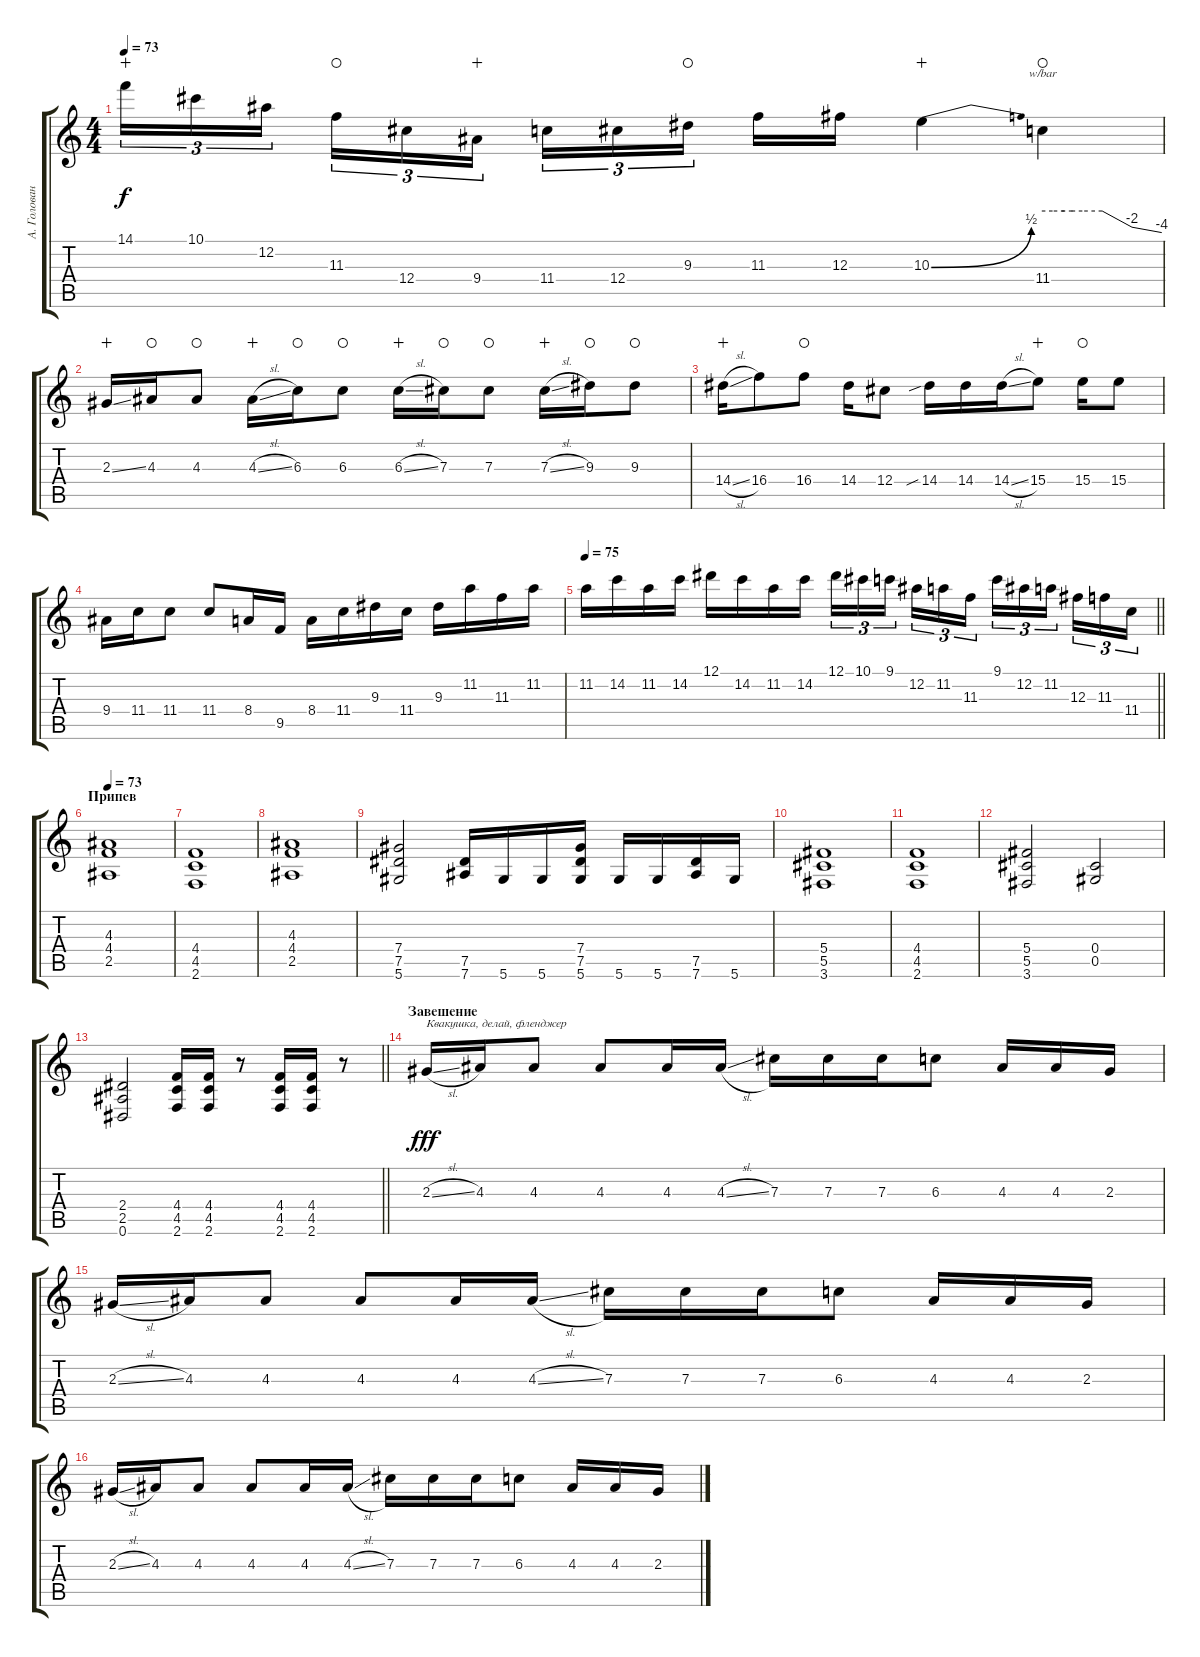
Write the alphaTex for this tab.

\track ("А. Голованов" "А. Голован") {instrument acousticguitarsteel}
\staff {score tabs}
\tuning (Eb4 Bb3 Gb3 Db3 Ab2 Eb2) {hide}
\ts (4 4)
\tempo 73
\clef g2
\ks c
14.1.16{tu (3 2) dy f wahc} 10.1.16{tu (3 2)} 12.2.16{tu (3 2) beam splitsecondary} 11.3.16{tu (3 2) waho} 12.4.16{tu (3 2)} 9.4.16{tu (3 2) wahc} 11.4.16{tu (3 2)} 12.4.16{tu (3 2)} 9.3.16{tu (3 2) waho beam splitsecondary} 11.3.16 12.3.16 10.3{be (bend 0 0 60 2)}.4{wahc} 11.4.4{tbe (custom default 0 0 5 0 11 0 15 0 20 0 30 0 45 -8 60 -16) waho} |
2.3{ss}.16{wahc} 4.3.16{waho} 4.3.8{waho} 4.3{sl}.16{wahc} 6.3.16{waho} 6.3.8{waho} 6.3{sl}.16{wahc} 7.3.16{waho} 7.3.8{waho} 7.3{sl}.16{wahc} 9.3.16{waho} 9.3.8{waho} |
14.4{sl}.16{wahc} 16.4.8 16.4.8{waho} 14.4.16 12.4.8 14.4{sib}.16 14.4.16 14.4{sl}.16 15.4.8{wahc} 15.4.16{waho} 15.4.8 |
9.4.16 11.4.16 11.4.8 11.4.8 8.4.16 9.5.16 8.4.16 11.4.16 9.3.16 11.4.16 9.3.16 11.2.16 11.3.16 11.2.16 |
\tempo 75
\barLineRight lightlight
11.2.16 14.2.16 11.2.16 14.2.16 12.1.16 14.2.16 11.2.16 14.2.16 12.1.16{tu (3 2)} 10.1.16{tu (3 2)} 9.1.16{tu (3 2) beam splitsecondary} 12.2.16{tu (3 2)} 11.2.16{tu (3 2)} 11.3.16{tu (3 2)} 9.1.16{tu (3 2)} 12.2.16{tu (3 2)} 11.2.16{tu (3 2) beam splitsecondary} 12.3.16{tu (3 2)} 11.3.16{tu (3 2)} 11.4.16{tu (3 2)} |
\section ("" "Припев")
\tempo 73
(4.3 4.4 2.5).1{instrument distortionguitar} |
(4.4 4.5 2.6).1 |
(4.3 4.4 2.5).1 |
(7.4 7.5 5.6).2 (7.5 7.6).16 5.6.16 5.6.16 (7.4 7.5 5.6).16 5.6.16 5.6.16 (7.5 7.6).16 5.6.16 |
(5.4 5.5 3.6).1 |
(4.4 4.5 2.6).1 |
(5.4 5.5 3.6).2 (0.4 0.5).2 |
\barLineRight lightlight
(2.4 2.5 0.6).2 (4.4 4.5 2.6).16 (4.4 4.5 2.6).16 r.8 (4.4 4.5 2.6).16 (4.4 4.5 2.6).16 r.8 |
\section ("" "Завешение")
2.3{sl}.16{txt "Квакушка, делай, фленджер" dy fff instrument distortionguitar} 4.3.16 4.3.8 4.3.8 4.3.16 4.3{sl}.16 7.3.16 7.3.16 7.3.16 6.3.8 4.3.16 4.3.16 2.3.16 |
2.3{sl}.16 4.3.16 4.3.8 4.3.8 4.3.16 4.3{sl}.16 7.3.16 7.3.16 7.3.16 6.3.8 4.3.16 4.3.16 2.3.16 |
2.3{sl}.16 4.3.16 4.3.8 4.3.8 4.3.16 4.3{sl}.16 7.3.16 7.3.16 7.3.16 6.3.8 4.3.16 4.3.16 2.3.16
